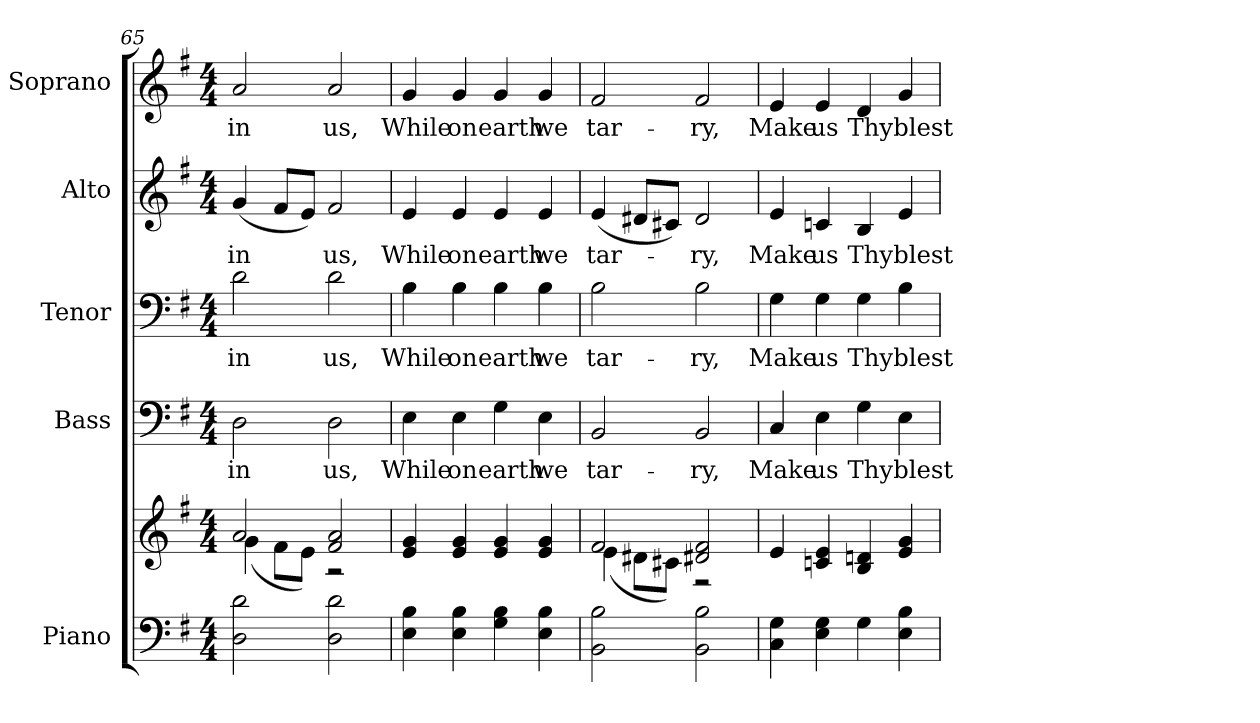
**kern	**kern	**kern	**text	**kern	**text	**kern	**text	**kern	**text
*part5	*part5	*part4	*part4	*part3	*part3	*part2	*part2	*part1	*part1
*staff6	*staff5	*staff4	*staff4	*staff3	*staff3	*staff2	*staff2	*staff1	*staff1
*I"Piano	*	*I"Bass	*	*I"Tenor	*	*I"Alto	*	*I"Soprano	*
*I'Pno.	*	*I'B.	*	*I'T.	*	*I'A.	*	*I'S.	*
*clefF4	*clefG2	*clefF4	*	*clefF4	*	*clefG2	*	*clefG2	*
*k[f#]	*k[f#]	*k[f#]	*	*k[f#]	*	*k[f#]	*	*k[f#]	*
*G:	*G:	*G:	*	*G:	*	*G:	*	*G:	*
*M4/4	*M4/4	*M4/4	*	*M4/4	*	*M4/4	*	*M4/4	*
=65	=65	=65	=65	=65	=65	=65	=65	=65	=65
*	*^	*	*	*	*	*	*	*	*
!	!	!	!	!LO:LY:b:color=#000000	!	!	!	!	!	!
!	!	!	!	!	!	!LO:LY:b:color=#000000	!	!	!	!
!	!	!	!	!	!	!	!	!LO:LY:b:color=#000000	!	!
!	!	!	!	!	!	!	!	!	!	!LO:LY:b:color=#000000
2Di\ 2di	2ai/	(4gi\	2Di\	-in	2di\	-in	(4gi/	-in	2ai/	-in
.	.	8f#i\L	.	.	.	.	8f#i/L	.	.	.
.	.	8ei\J)	.	.	.	.	8ei/J)	.	.	.
!	!	!	!	!LO:LY:b:color=#000000	!	!	!	!	!	!
!	!	!	!	!	!	!LO:LY:b:color=#000000	!	!	!	!
!	!	!	!	!	!	!	!	!LO:LY:b:color=#000000	!	!
!	!	!	!	!	!	!	!	!	!	!LO:LY:b:color=#000000
2Di\ 2di	2f#i/ 2ai	2r	2Di\	us,	2di\	us,	2f#i/	us,	2ai/	us,
*	*v	*v	*	*	*	*	*	*	*	*
=66	=66	=66	=66	=66	=66	=66	=66	=66	=66
*	*^	*	*	*	*	*	*	*	*
!	!	!	!	!LO:LY:b:color=#000000	!	!	!	!	!	!
*	*v	*v	*	*	*	*	*	*	*	*
*	*^	*	*	*	*	*	*	*	*
!	!	!	!	!	!	!LO:LY:b:color=#000000	!	!	!	!
*	*v	*v	*	*	*	*	*	*	*	*
*	*^	*	*	*	*	*	*	*	*
!	!	!	!	!	!	!	!	!LO:LY:b:color=#000000	!	!
*	*v	*v	*	*	*	*	*	*	*	*
*	*^	*	*	*	*	*	*	*	*
!	!	!	!	!	!	!	!	!	!	!LO:LY:b:color=#000000
*	*v	*v	*	*	*	*	*	*	*	*
4Ei\ 4Bi	4ei/ 4gi	4Ei\	While	4Bi\	While	4ei/	While	4gi/	While
!	!	!	!LO:LY:b:color=#000000	!	!	!	!	!	!
!	!	!	!	!	!LO:LY:b:color=#000000	!	!	!	!
!	!	!	!	!	!	!	!LO:LY:b:color=#000000	!	!
!	!	!	!	!	!	!	!	!	!LO:LY:b:color=#000000
4Ei\ 4Bi	4ei/ 4gi	4Ei\	on	4Bi\	on	4ei/	on	4gi/	on
!	!	!	!LO:LY:b:color=#000000	!	!	!	!	!	!
!	!	!	!	!	!LO:LY:b:color=#000000	!	!	!	!
!	!	!	!	!	!	!	!LO:LY:b:color=#000000	!	!
!	!	!	!	!	!	!	!	!	!LO:LY:b:color=#000000
4Gi\ 4Bi	4ei/ 4gi	4Gi\	earth	4Bi\	earth	4ei/	earth	4gi/	earth
!	!	!	!LO:LY:b:color=#000000	!	!	!	!	!	!
!	!	!	!	!	!LO:LY:b:color=#000000	!	!	!	!
!	!	!	!	!	!	!	!LO:LY:b:color=#000000	!	!
!	!	!	!	!	!	!	!	!	!LO:LY:b:color=#000000
4Ei\ 4Bi	4ei/ 4gi	4Ei\	we	4Bi\	we	4ei/	we	4gi/	we
!!LO:PB:g=z
=67	=67	=67	=67	=67	=67	=67	=67	=67	=67
*	*^	*	*	*	*	*	*	*	*
!	!	!	!	!LO:LY:b:color=#000000	!	!	!	!	!	!
!	!	!	!	!	!	!LO:LY:b:color=#000000	!	!	!	!
!	!	!	!	!	!	!	!	!LO:LY:b:color=#000000	!	!
!	!	!	!	!	!	!	!	!	!	!LO:LY:b:color=#000000
2BBi\ 2Bi	2f#i/	(4ei\	2BBi/	tar-	2Bi\	tar-	(4ei/	tar-	2f#i/	tar-
.	.	8d#Xi\L	.	.	.	.	8d#Xi/L	.	.	.
.	.	8c#Xi\J)	.	.	.	.	8c#Xi/J)	.	.	.
!	!	!	!	!LO:LY:b:color=#000000	!	!	!	!	!	!
!	!	!	!	!	!	!LO:LY:b:color=#000000	!	!	!	!
!	!	!	!	!	!	!	!	!LO:LY:b:color=#000000	!	!
!	!	!	!	!	!	!	!	!	!	!LO:LY:b:color=#000000
2BBi\ 2Bi	2d#Xi/ 2f#i	2r	2BBi/	-ry,	2Bi\	-ry,	2d#i/	-ry,	2f#i/	-ry,
*	*v	*v	*	*	*	*	*	*	*	*
=68	=68	=68	=68	=68	=68	=68	=68	=68	=68
*	*^	*	*	*	*	*	*	*	*
!	!	!	!	!LO:LY:b:color=#000000	!	!	!	!	!	!
*	*v	*v	*	*	*	*	*	*	*	*
*	*^	*	*	*	*	*	*	*	*
!	!	!	!	!	!	!LO:LY:b:color=#000000	!	!	!	!
*	*v	*v	*	*	*	*	*	*	*	*
*	*^	*	*	*	*	*	*	*	*
!	!	!	!	!	!	!	!	!LO:LY:b:color=#000000	!	!
*	*v	*v	*	*	*	*	*	*	*	*
*	*^	*	*	*	*	*	*	*	*
!	!	!	!	!	!	!	!	!	!	!LO:LY:b:color=#000000
*	*v	*v	*	*	*	*	*	*	*	*
4Ci\ 4Gi	4ei/	4Ci/	Make	4Gi\	Make	4ei/	Make	4ei/	Make
!	!	!	!LO:LY:b:color=#000000	!	!	!	!	!	!
!	!	!	!	!	!LO:LY:b:color=#000000	!	!	!	!
!	!	!	!	!	!	!	!LO:LY:b:color=#000000	!	!
!	!	!	!	!	!	!	!	!	!LO:LY:b:color=#000000
4Ei\ 4Gi	4cni/ 4ei	4Ei\	us	4Gi\	us	4cni/	us	4ei/	us
!	!	!	!LO:LY:b:color=#000000	!	!	!	!	!	!
!	!	!	!	!	!LO:LY:b:color=#000000	!	!	!	!
!	!	!	!	!	!	!	!LO:LY:b:color=#000000	!	!
!	!	!	!	!	!	!	!	!	!LO:LY:b:color=#000000
4Gi\	4Bi/ 4dni	4Gi\	Thy	4Gi\	Thy	4Bi/	Thy	4di/	Thy
!	!	!	!LO:LY:b:color=#000000	!	!	!	!	!	!
!	!	!	!	!	!LO:LY:b:color=#000000	!	!	!	!
!	!	!	!	!	!	!	!LO:LY:b:color=#000000	!	!
!	!	!	!	!	!	!	!	!	!LO:LY:b:color=#000000
4Ei\ 4Bi	4ei/ 4gi	4Ei\	blest	4Bi\	blest	4ei/	blest	4gi/	blest
=	=	=	=	=	=	=	=	=	=
*-	*-	*-	*-	*-	*-	*-	*-	*-	*-
